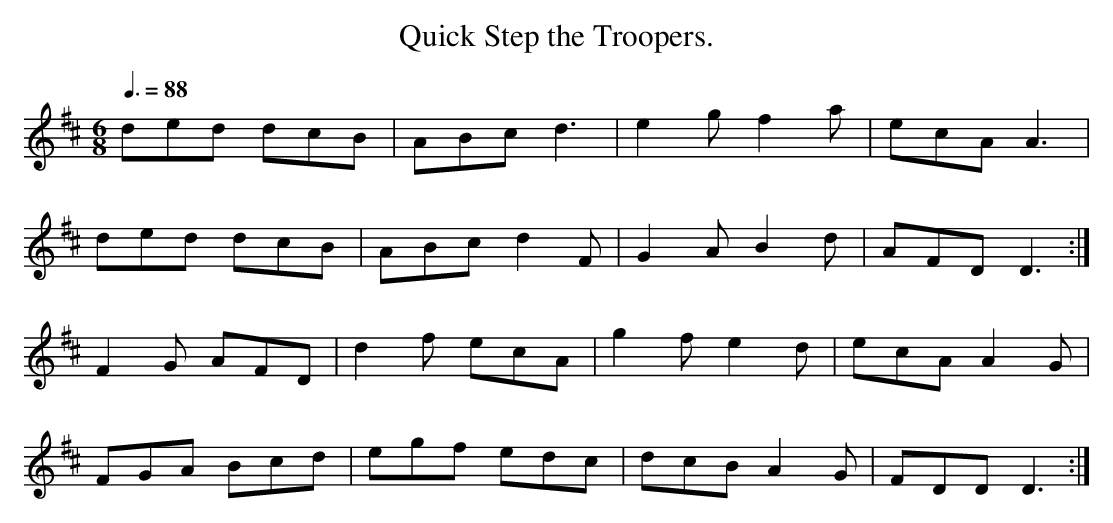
X:1
T:Quick Step the Troopers.
M:6/8
L:1/8
Q:3/8=88
K:D
ded dcB | ABc d3 | e2g f2a | ecA A3 |
ded dcB | ABc d2F | G2A B2d | AFD D3 :|
F2G AFD | d2f ecA | g2f e2d | ecA A2G |
FGA Bcd | egf edc | dcB A2G | FDD D3 :|
